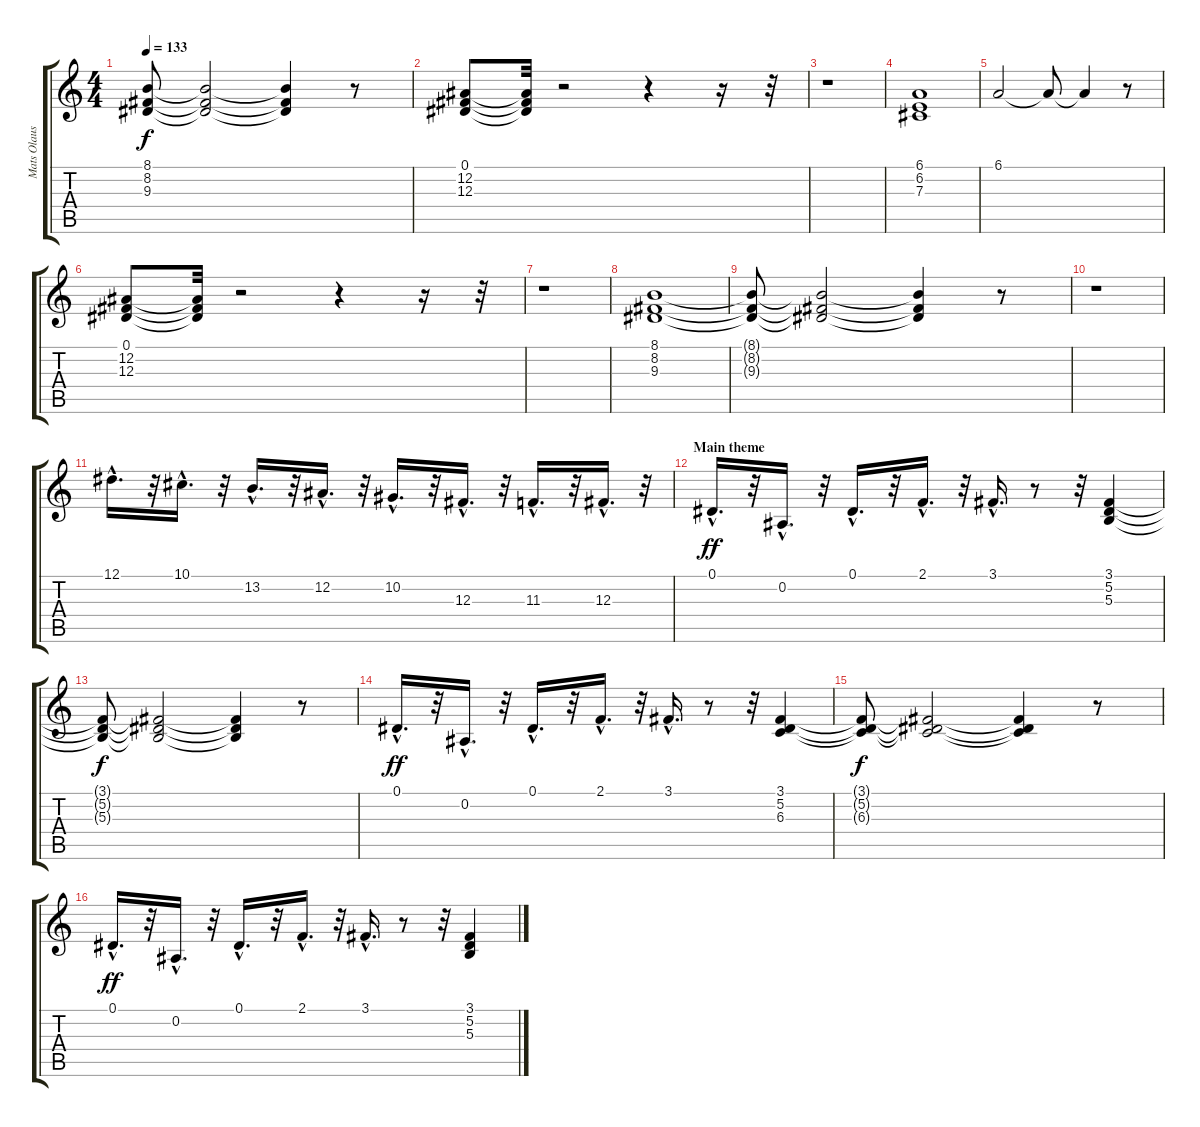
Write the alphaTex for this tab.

\track ("Mats Olausson" "Mats Olaus") {instrument rockorgan}
\staff {score tabs}
\tuning (Eb4 Bb3 Gb3 Db3 Ab2 Eb2) {hide}
\ts (4 4)
\tempo 133
\clef g2
\ks c
(8.1{t} 8.2{t} 9.3{t}).8{dy f} (8.1{t} 8.2{t} 9.3{t}).2 (8.1{t} 8.2{t} 9.3{t}).4 r.8 |
(0.1 12.2 12.3).8{instrument synthbrass1} (0.1{t} 12.2{t} 12.3{t}).32 r.2 r.4 r.16 r.32 |
r.1 |
(6.1 6.2 7.3).1{instrument rockorgan} |
6.1.2 6.1{t}.8 6.1{t}.4 r.8 |
(0.1 12.2 12.3).8{instrument synthbrass1} (0.1{t} 12.2{t} 12.3{t}).32 r.2 r.4 r.16 r.32 |
r.1 |
(8.1 8.2 9.3).1{instrument rockorgan} |
(8.1{t} 8.2{t} 9.3{t}).8 (8.1{t} 8.2{t} 9.3{t}).2 (8.1{t} 8.2{t} 9.3{t}).4 r.8 |
r.1 |
12.1{hac}.16{d} r.32 10.1{hac}.16{d} r.32 13.2{hac}.16{d} r.32 12.2{hac}.16{d} r.32 10.2{hac}.16{d} r.32 12.3{hac}.16{d} r.32 11.3{hac}.16{d} r.32 12.3{hac}.16{d} r.32 |
\section ("" "Main theme")
0.1{hac}.16{d dy ff} r.32 0.2{hac}.16{d} r.32 0.1{hac}.16{d} r.32 2.1{hac}.16{d} r.32 3.1{hac}.16{d} r.8 r.32 (3.1 5.2 5.3).4 |
(3.1{t} 5.2{t} 5.3{t}).8{dy f} (3.1{t} 5.2{t} 5.3{t}).2 (3.1{t} 5.2{t} 5.3{t}).4 r.8 |
0.1{hac}.16{d dy ff} r.32 0.2{hac}.16{d} r.32 0.1{hac}.16{d} r.32 2.1{hac}.16{d} r.32 3.1{hac}.16{d} r.8 r.32 (3.1 5.2 6.3).4 |
(3.1{t} 5.2{t} 6.3{t}).8{dy f} (3.1{t} 5.2{t} 6.3{t}).2 (3.1{t} 5.2{t} 6.3{t}).4 r.8 |
0.1{hac}.16{d dy ff} r.32 0.2{hac}.16{d} r.32 0.1{hac}.16{d} r.32 2.1{hac}.16{d} r.32 3.1{hac}.16{d} r.8 r.32 (3.1 5.2 5.3).4
